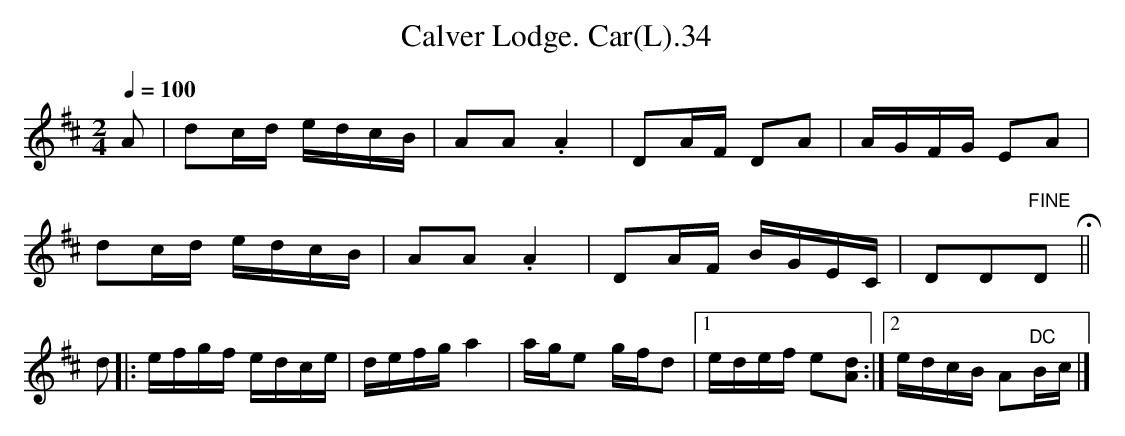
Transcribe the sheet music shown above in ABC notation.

X:1
T:Calver Lodge. Car(L).34
M:2/4
L:1/16
Q:1/4=100
K:D
A2|d2cd edcB|A2A2 .A4|D2AF D2A2|AGFG E2A2|
d2cd edcB|A2A2 .A4|D2AF BGEC|D2D2"^FINE"D2H||
d2|:efgf edce|defg a4|age2 gfd2|1edef e2[A2d2]:|2edcB A2"^DC"Bc|]
